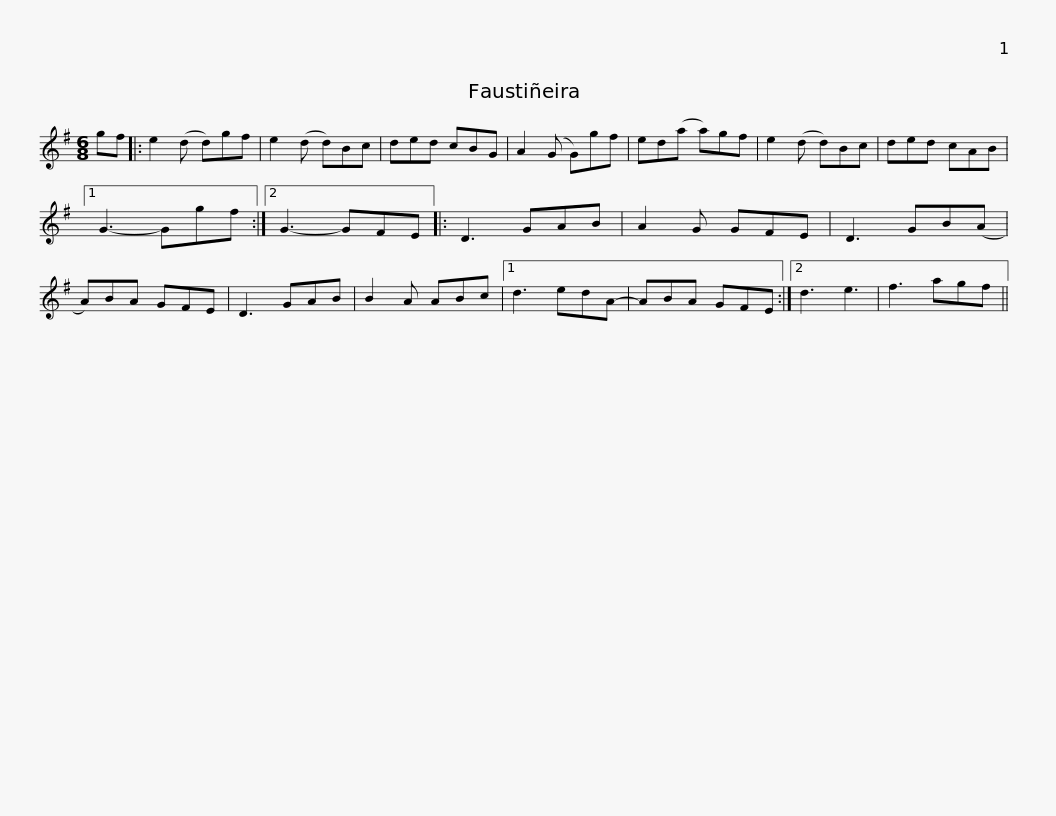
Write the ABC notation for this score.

X:1
L:1/8
M:6/8
I:linebreak $
K:G
V:1 treble
V:1
 gf |: e2 (d d)gf | e2 (d d)Bc | ded cBG | A2 (G G)gf | %5
 ed(a a)gf | e2 (d d)Bc | ded cAB |1$ G3- Ggf :|2 G3- GFE |: %10
 D3 GAB | A2 G GFE | D3 GB(A | A)BA GFE | D3 GAB | %15
 B2 A ABc |1$ d3 edA- | ABA GFE :|2 d3 e3 | f3 agf || %20
